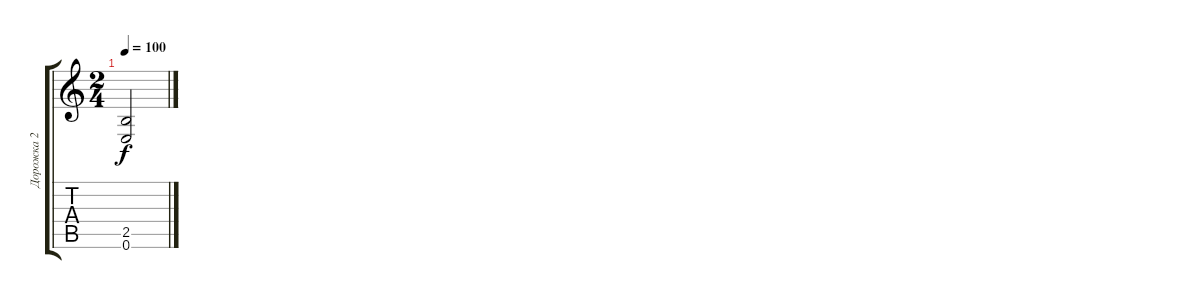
\track ("Дорожка 2" "Дорожка 2") {instrument overdrivenguitar}
\staff {score tabs}
\tuning (E4 B3 G3 D3 A2 E2) {hide}
\ts (2 4)
\tempo 100
\clef g2
\ks c
(2.5 0.6).2{dy f}
